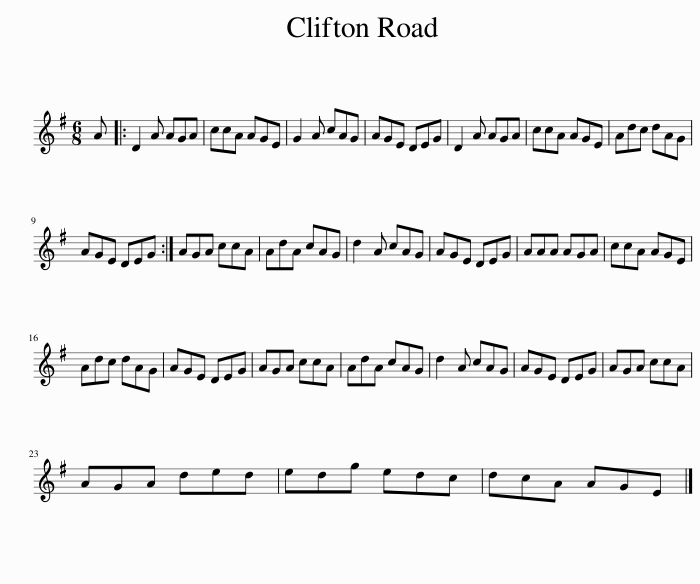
X:1
L:1/8
M:6/8
I:linebreak $
K:G
V:1 treble
V:1
 A |: D2 A AGA | ccA AGE | G2 A cAG | AGE DEG | %5
 D2 A AGA | ccA AGE | Adc dAG |$ AGE DEG :| AGA ccA | %10
 AdA cAG | d2 A cAG | AGE DEG | AAA AGA | ccA AGE |$ %15
 Adc dAG | AGE DEG | AGA ccA | AdA cAG | d2 A cAG | %20
 AGE DEG | AGA ccA |$ AGA ded | edg edc | dcA AGE |] %25
